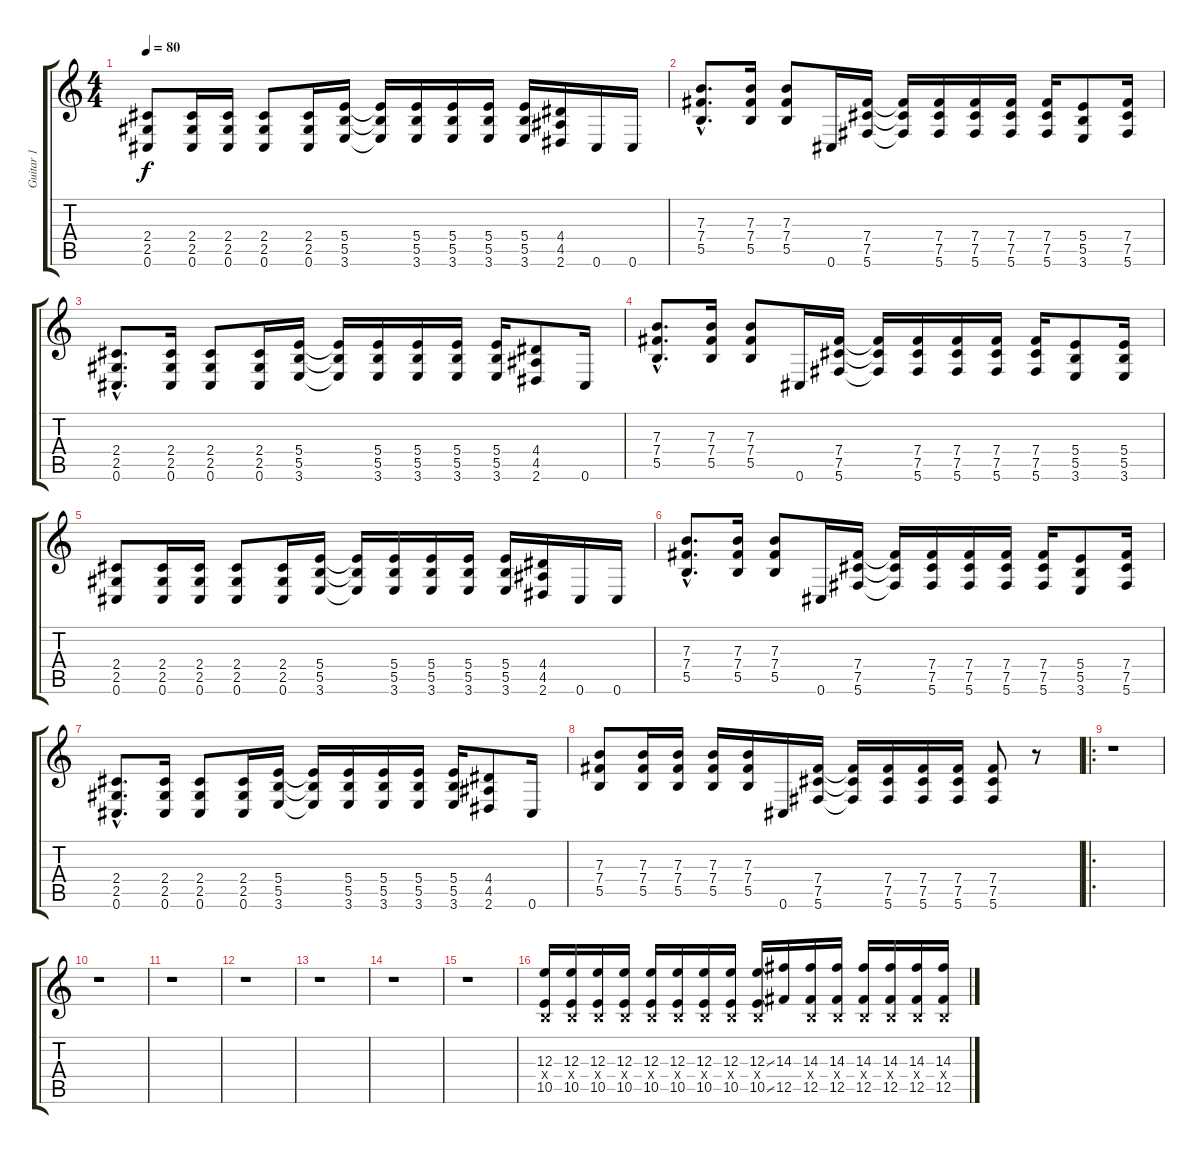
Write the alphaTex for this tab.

\track ("Guitar 1" "Guitar 1") {instrument overdrivenguitar}
\staff {score tabs}
\tuning (Db4 Ab3 E3 B2 Gb2 Db2) {hide}
\ts (4 4)
\tempo 80
\clef g2
\ks c
(2.4 2.5 0.6).8{dy f instrument overdrivenguitar} (2.4 2.5 0.6).16 (2.4 2.5 0.6).16 (2.4 2.5 0.6).8 (2.4 2.5 0.6).16 (5.4 5.5 3.6).16 (5.4{t} 5.5{t} 3.6{t}).16 (5.4 5.5 3.6).16 (5.4 5.5 3.6).16 (5.4 5.5 3.6).16 (5.4 5.5 3.6).16 (4.4 4.5 2.6).16 0.6.16 0.6.16 |
(7.3{hac} 7.4{hac} 5.5{hac}).8{d} (7.3 7.4 5.5).16 (7.3 7.4 5.5).8 0.6.16 (7.4 7.5 5.6).16 (7.4{t} 7.5{t} 5.6{t}).16 (7.4 7.5 5.6).16 (7.4 7.5 5.6).16 (7.4 7.5 5.6).16 (7.4 7.5 5.6).16 (5.4 5.5 3.6).8 (7.4 7.5 5.6).16 |
(2.4{hac} 2.5{hac} 0.6{hac}).8{d} (2.4 2.5 0.6).16 (2.4 2.5 0.6).8 (2.4 2.5 0.6).16 (5.4 5.5 3.6).16 (5.4{t} 5.5{t} 3.6{t}).16 (5.4 5.5 3.6).16 (5.4 5.5 3.6).16 (5.4 5.5 3.6).16 (5.4 5.5 3.6).16 (4.4 4.5 2.6).8 0.6.16 |
(7.3{hac} 7.4{hac} 5.5{hac}).8{d} (7.3 7.4 5.5).16 (7.3 7.4 5.5).8 0.6.16 (7.4 7.5 5.6).16 (7.4{t} 7.5{t} 5.6{t}).16 (7.4 7.5 5.6).16 (7.4 7.5 5.6).16 (7.4 7.5 5.6).16 (7.4 7.5 5.6).16 (5.4 5.5 3.6).8 (5.4 5.5 3.6).16 |
(2.4 2.5 0.6).8 (2.4 2.5 0.6).16 (2.4 2.5 0.6).16 (2.4 2.5 0.6).8 (2.4 2.5 0.6).16 (5.4 5.5 3.6).16 (5.4{t} 5.5{t} 3.6{t}).16 (5.4 5.5 3.6).16 (5.4 5.5 3.6).16 (5.4 5.5 3.6).16 (5.4 5.5 3.6).16 (4.4 4.5 2.6).16 0.6.16 0.6.16 |
(7.3{hac} 7.4{hac} 5.5{hac}).8{d} (7.3 7.4 5.5).16 (7.3 7.4 5.5).8 0.6.16 (7.4 7.5 5.6).16 (7.4{t} 7.5{t} 5.6{t}).16 (7.4 7.5 5.6).16 (7.4 7.5 5.6).16 (7.4 7.5 5.6).16 (7.4 7.5 5.6).16 (5.4 5.5 3.6).8 (7.4 7.5 5.6).16 |
(2.4{hac} 2.5{hac} 0.6{hac}).8{d} (2.4 2.5 0.6).16 (2.4 2.5 0.6).8 (2.4 2.5 0.6).16 (5.4 5.5 3.6).16 (5.4{t} 5.5{t} 3.6{t}).16 (5.4 5.5 3.6).16 (5.4 5.5 3.6).16 (5.4 5.5 3.6).16 (5.4 5.5 3.6).16 (4.4 4.5 2.6).8 0.6.16 |
(7.3 7.4 5.5).8 (7.3 7.4 5.5).16 (7.3 7.4 5.5).16 (7.3 7.4 5.5).16 (7.3 7.4 5.5).16 0.6.16 (7.4 7.5 5.6).16 (7.4{t} 7.5{t} 5.6{t}).16 (7.4 7.5 5.6).16 (7.4 7.5 5.6).16 (7.4 7.5 5.6).16 (7.4 7.5 5.6).8 r.8 |
\ro
r.1 |
r.1 |
r.1 |
r.1 |
r.1 |
r.1 |
r.1 |
(12.3 0.4{x} 10.5).16 (12.3 0.4{x} 10.5).16 (12.3 0.4{x} 10.5).16 (12.3 0.4{x} 10.5).16 (12.3 0.4{x} 10.5).16 (12.3 0.4{x} 10.5).16 (12.3 0.4{x} 10.5).16 (12.3 0.4{x} 10.5).16 (12.3{ss} 0.4{x} 10.5{ss}).16 (14.3 12.5).16 (14.3 0.4{x} 12.5).16 (14.3 0.4{x} 12.5).16 (14.3 0.4{x} 12.5).16 (14.3 0.4{x} 12.5).16 (14.3 0.4{x} 12.5).16 (14.3 0.4{x} 12.5).16
